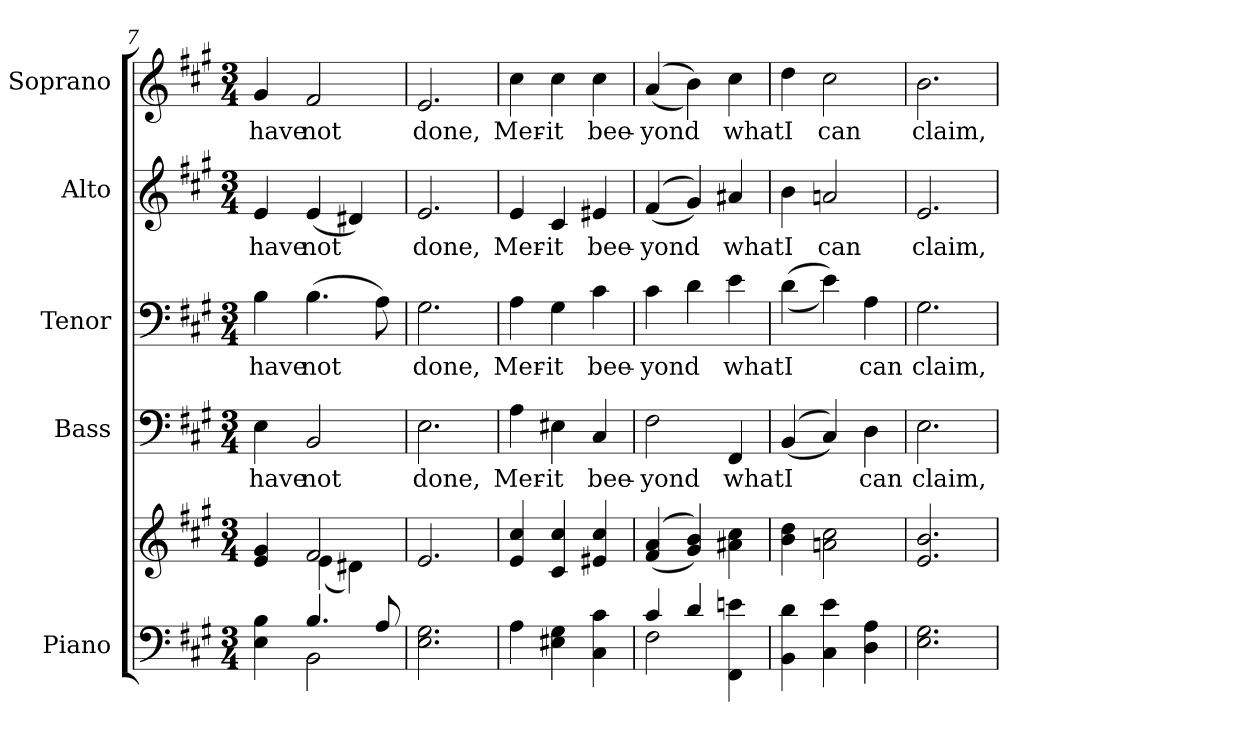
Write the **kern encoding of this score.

**kern	**kern	**kern	**text	**kern	**text	**kern	**text	**kern	**text
*part5	*part5	*part4	*part4	*part3	*part3	*part2	*part2	*part1	*part1
*staff6	*staff5	*staff4	*staff4	*staff3	*staff3	*staff2	*staff2	*staff1	*staff1
*I"Piano	*	*I"Bass	*	*I"Tenor	*	*I"Alto	*	*I"Soprano	*
*I'Pno.	*	*I'B.	*	*I'T.	*	*I'A.	*	*I'S.	*
!!LO:PB:g=z
*clefF4	*clefG2	*clefF4	*	*clefF4	*	*clefG2	*	*clefG2	*
*k[f#c#g#]	*k[f#c#g#]	*k[f#c#g#]	*	*k[f#c#g#]	*	*k[f#c#g#]	*	*k[f#c#g#]	*
*A:	*A:	*A:	*	*A:	*	*A:	*	*A:	*
*M3/4	*M3/4	*M3/4	*	*M3/4	*	*M3/4	*	*M3/4	*
=7	=7	=7	=7	=7	=7	=7	=7	=7	=7
*^	*^	*	*	*	*	*	*	*	*
!	!	!	!	!	!LO:LY:b:color=#000000	!	!	!	!	!	!
!	!	!	!	!	!	!	!LO:LY:b:color=#000000	!	!	!	!
!	!	!	!	!	!	!	!	!	!LO:LY:b:color=#000000	!	!
!	!	!	!	!	!	!	!	!	!	!	!LO:LY:b:color=#000000
4Ei\ 4Bi	4ryy	4ei/ 4g#i	4ryy	4Ei\	have	4Bi\	have	4ei/	have	4g#i/	have
!	!	!	!	!	!LO:LY:b:color=#000000	!	!	!	!	!	!
!	!	!	!	!	!	!	!LO:LY:b:color=#000000	!	!	!	!
!	!	!	!	!	!	!	!	!	!LO:LY:b:color=#000000	!	!
!	!	!	!	!	!	!	!	!	!	!	!LO:LY:b:color=#000000
4.Bi/	2BBi\	2f#i/	(4ei\	2BBi/	not	(4.Bi\	not	(4ei/	not	2f#i/	not
.	.	.	4d#Xi\)	.	.	.	.	4d#Xi/)	.	.	.
8Ai/	.	.	.	.	.	8Ai\)	.	.	.	.	.
*v	*v	*	*	*	*	*	*	*	*	*	*
*	*v	*v	*	*	*	*	*	*	*	*
=8	=8	=8	=8	=8	=8	=8	=8	=8	=8
!	!	!	!LO:LY:b:color=#000000	!	!	!	!	!	!
!	!	!	!	!	!LO:LY:b:color=#000000	!	!	!	!
!	!	!	!	!	!	!	!LO:LY:b:color=#000000	!	!
!	!	!	!	!	!	!	!	!	!LO:LY:b:color=#000000
2.Ei\ 2.G#i	2.ei/	2.Ei\	done,	2.G#i\	done,	2.ei/	done,	2.ei/	done,
=9	=9	=9	=9	=9	=9	=9	=9	=9	=9
!	!	!	!LO:LY:b:color=#000000	!	!	!	!	!	!
!	!	!	!	!	!LO:LY:b:color=#000000	!	!	!	!
!	!	!	!	!	!	!	!LO:LY:b:color=#000000	!	!
!	!	!	!	!	!	!	!	!	!LO:LY:b:color=#000000
4Ai\	4ei/ 4cc#i	4Ai\	Mer-	4Ai\	Mer-	4ei/	Mer-	4cc#i\	Mer-
!	!	!	!LO:LY:b:color=#000000	!	!	!	!	!	!
!	!	!	!	!	!LO:LY:b:color=#000000	!	!	!	!
!	!	!	!	!	!	!	!LO:LY:b:color=#000000	!	!
!	!	!	!	!	!	!	!	!	!LO:LY:b:color=#000000
4E#Xi\ 4G#i	4c#i/ 4cc#i	4E#Xi\	-it	4G#i\	-it	4c#i/	-it	4cc#i\	-it
!	!	!	!LO:LY:b:color=#000000	!	!	!	!	!	!
!	!	!	!	!	!LO:LY:b:color=#000000	!	!	!	!
!	!	!	!	!	!	!	!LO:LY:b:color=#000000	!	!
!	!	!	!	!	!	!	!	!	!LO:LY:b:color=#000000
4C#i\ 4c#i	4e#Xi/ 4cc#i	4C#i/	bee-	4c#i\	bee-	4e#Xi/	bee-	4cc#i\	bee-
!!LO:PB:g=z
=10	=10	=10	=10	=10	=10	=10	=10	=10	=10
*^	*	*	*	*	*	*	*	*	*
!	!	!	!	!LO:LY:b:color=#000000	!	!	!	!	!	!
!	!	!	!	!	!	!LO:LY:b:color=#000000	!	!	!	!
!	!	!	!	!	!	!	!	!LO:LY:b:color=#000000	!	!
!	!	!	!	!	!	!	!	!	!	!LO:LY:b:color=#000000
4c#i/	2F#i\	((4f#i/ 4ai	2F#i\	-yond	4c#i\	-yond	((4f#i/	-yond	((4ai/	-yond
4di/	.	4g#i/ 4bi))	.	.	4di\	.	4g#i/))	.	4bi\))	.
!	!	!	!	!LO:LY:b:color=#000000	!	!	!	!	!	!
!	!	!	!	!	!	!LO:LY:b:color=#000000	!	!	!	!
!	!	!	!	!	!	!	!	!LO:LY:b:color=#000000	!	!
!	!	!	!	!	!	!	!	!	!	!LO:LY:b:color=#000000
4FF#i\ 4eni	4ryy	4a#Xi\ 4cc#i	4FF#i/	what	4ei\	what	4a#Xi/	what	4cc#i\	what
*v	*v	*	*	*	*	*	*	*	*	*
=11	=11	=11	=11	=11	=11	=11	=11	=11	=11
*^	*	*	*	*	*	*	*	*	*
!	!	!	!	!LO:LY:b:color=#000000	!	!	!	!	!	!
*v	*v	*	*	*	*	*	*	*	*	*
*^	*	*	*	*	*	*	*	*	*
!	!	!	!	!	!	!LO:LY:b:color=#000000	!	!	!	!
*v	*v	*	*	*	*	*	*	*	*	*
*^	*	*	*	*	*	*	*	*	*
!	!	!	!	!	!	!	!	!LO:LY:b:color=#000000	!	!
*v	*v	*	*	*	*	*	*	*	*	*
*^	*	*	*	*	*	*	*	*	*
!	!	!	!	!	!	!	!	!	!	!LO:LY:b:color=#000000
*v	*v	*	*	*	*	*	*	*	*	*
4BBi\ 4di	4bi\ 4ddi	((4BBi/	I	((4di\	I	4bi\	I	4ddi\	I
!	!	!	!	!	!	!	!LO:LY:b:color=#000000	!	!
!	!	!	!	!	!	!	!	!	!LO:LY:b:color=#000000
4C#i\ 4ei	2ani\ 2cc#i	4C#i/))	.	4ei\))	.	2ani/	can	2cc#i\	can
!	!	!	!LO:LY:b:color=#000000	!	!	!	!	!	!
!	!	!	!	!	!LO:LY:b:color=#000000	!	!	!	!
4Di\ 4Ai	.	4Di\	can	4Ai\	can	.	.	.	.
=12	=12	=12	=12	=12	=12	=12	=12	=12	=12
!	!	!	!LO:LY:b:color=#000000	!	!	!	!	!	!
!	!	!	!	!	!LO:LY:b:color=#000000	!	!	!	!
!	!	!	!	!	!	!	!LO:LY:b:color=#000000	!	!
!	!	!	!	!	!	!	!	!	!LO:LY:b:color=#000000
2.Ei\ 2.G#i	2.ei/ 2.bi	2.Ei\	claim,	2.G#i\	claim,	2.ei/	claim,	2.bi\	claim,
=	=	=	=	=	=	=	=	=	=
*-	*-	*-	*-	*-	*-	*-	*-	*-	*-
